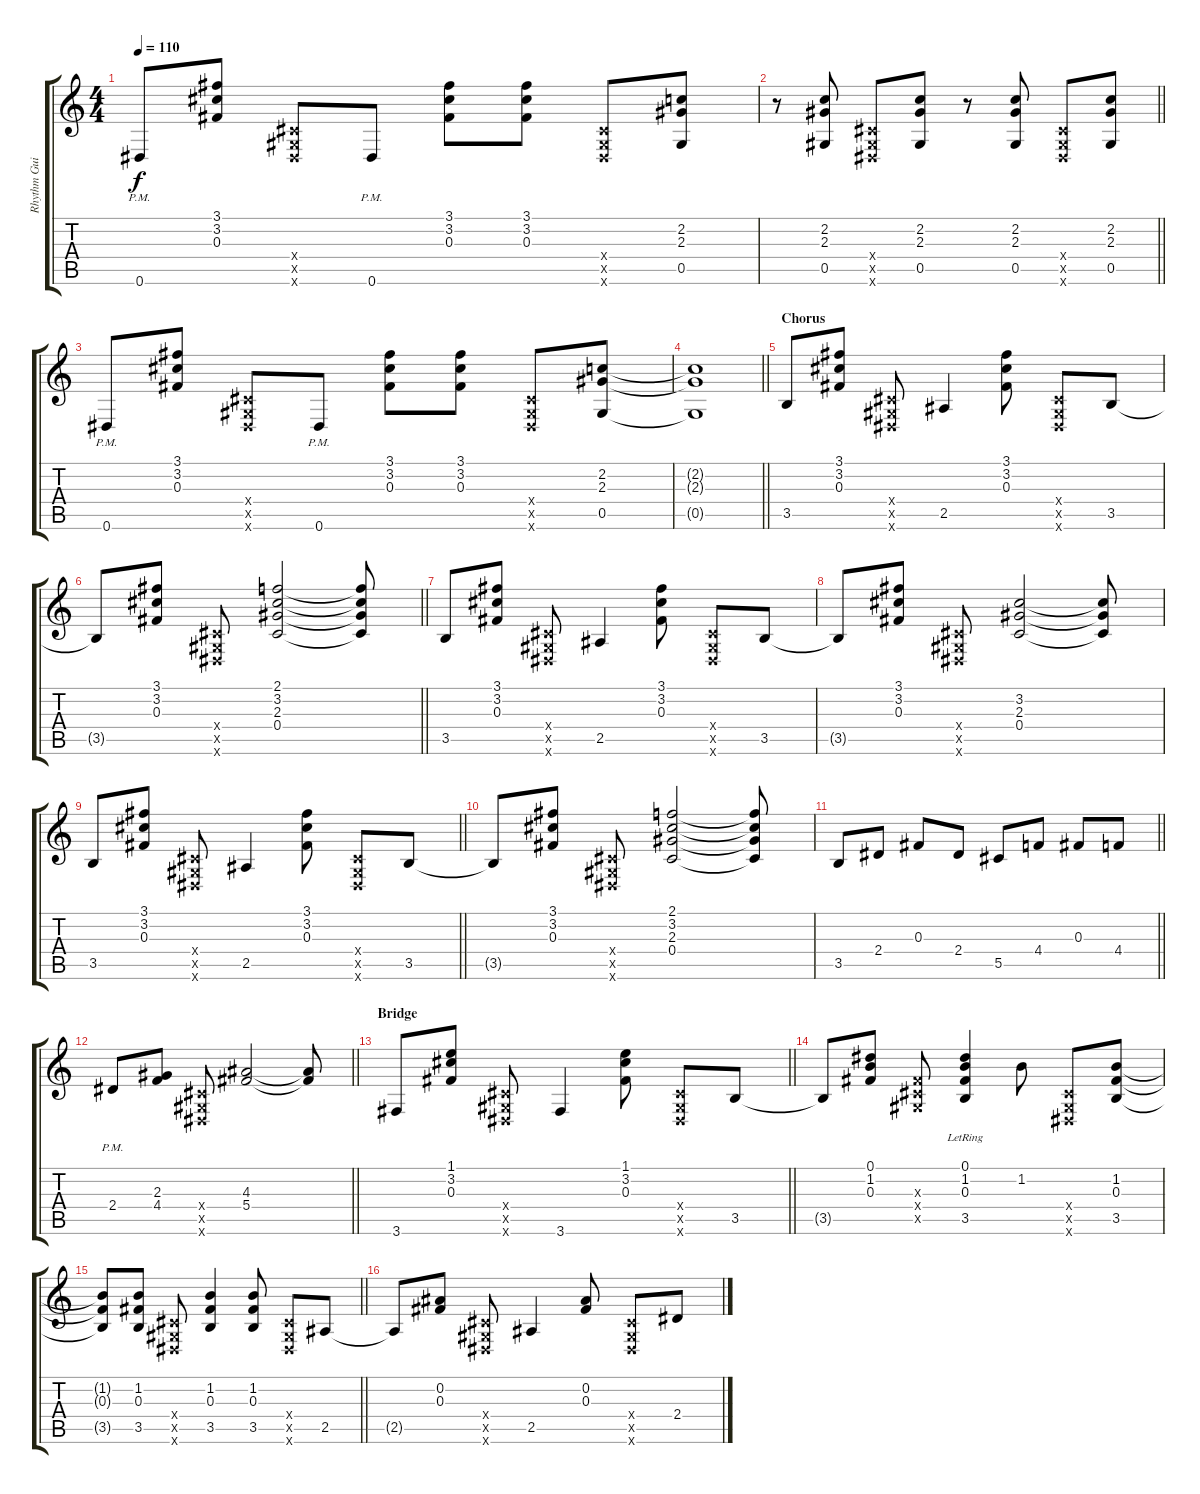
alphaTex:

\track ("Rhythm Guitar" "Rhythm Gui") {instrument acousticguitarsteel}
\staff {score tabs}
\tuning (Eb4 Bb3 Gb3 Db3 Ab2 Eb2) {hide}
\ts (4 4)
\tempo 110
\clef g2
\ks c
0.6{pm}.8{dy f} (3.1 3.2 0.3).8 (0.4{x} 0.5{x} 0.6{x}).8 0.6{pm}.8 (3.1 3.2 0.3).8 (3.1 3.2 0.3).8 (0.4{x} 0.5{x} 0.6{x}).8 (2.2 2.3 0.5).8 |
\barLineRight lightlight
r.8 (2.2 2.3 0.5).8 (0.4{x} 0.5{x} 0.6{x}).8 (2.2 2.3 0.5).8 r.8 (2.2 2.3 0.5).8 (0.4{x} 0.5{x} 0.6{x}).8 (2.2 2.3 0.5).8 |
0.6{pm}.8 (3.1 3.2 0.3).8 (0.4{x} 0.5{x} 0.6{x}).8 0.6{pm}.8 (3.1 3.2 0.3).8 (3.1 3.2 0.3).8 (0.4{x} 0.5{x} 0.6{x}).8 (2.2 2.3 0.5).8 |
\barLineRight lightlight
(2.2{t} 2.3{t} 0.5{t}).1 |
\section ("" "Chorus")
3.5.8 (3.1 3.2 0.3).8 (0.4{x} 0.5{x} 0.6{x}).8 2.5.4 (3.1 3.2 0.3).8 (0.4{x} 0.5{x} 0.6{x}).8 3.5.8 |
\barLineRight lightlight
3.5{t}.8 (3.1 3.2 0.3).8 (0.4{x} 0.5{x} 0.6{x}).8 (2.1 3.2 2.3 0.4).2 (2.1{t} 3.2{t} 2.3{t} 0.4{t}).8 |
3.5.8 (3.1 3.2 0.3).8 (0.4{x} 0.5{x} 0.6{x}).8 2.5.4 (3.1 3.2 0.3).8 (0.4{x} 0.5{x} 0.6{x}).8 3.5.8 |
3.5{t}.8 (3.1 3.2 0.3).8 (0.4{x} 0.5{x} 0.6{x}).8 (3.2 2.3 0.4).2 (3.2{t} 2.3{t} 0.4{t}).8 |
\barLineRight lightlight
3.5.8 (3.1 3.2 0.3).8 (0.4{x} 0.5{x} 0.6{x}).8 2.5.4 (3.1 3.2 0.3).8 (0.4{x} 0.5{x} 0.6{x}).8 3.5.8 |
3.5{t}.8 (3.1 3.2 0.3).8 (0.4{x} 0.5{x} 0.6{x}).8 (2.1 3.2 2.3 0.4).2 (2.1{t} 3.2{t} 2.3{t} 0.4{t}).8 |
\barLineRight lightlight
3.5.8 2.4.8 0.3.8 2.4.8 5.5.8 4.4.8 0.3.8 4.4.8 |
\barLineRight lightlight
2.4{pm}.8 (2.3 4.4).8 (0.4{x} 0.5{x} 0.6{x}).8 (4.3 5.4).2 (4.3{t} 5.4{t}).8 |
\section ("" "Bridge")
\barLineRight lightlight
3.6.8 (1.1 3.2 0.3).8 (0.4{x} 0.5{x} 0.6{x}).8 3.6.4 (1.1 3.2 0.3).8 (0.4{x} 0.5{x} 0.6{x}).8 3.5.8 |
3.5{t}.8 (0.1 1.2 0.3).8 (0.3{x} 0.4{x} 0.5{x}).8 (0.1{lr} 1.2{lr} 0.3{lr} 3.5{lr}).4 1.2.8 (0.4{x} 0.5{x} 0.6{x}).8 (1.2 0.3 3.5).8 |
\barLineRight lightlight
(1.2{t} 0.3{t} 3.5{t}).8 (1.2 0.3 3.5).8 (0.4{x} 0.5{x} 0.6{x}).8 (1.2 0.3 3.5).4 (1.2 0.3 3.5).8 (0.4{x} 0.5{x} 0.6{x}).8 2.5.8 |
2.5{t}.8 (0.2 0.3).8 (0.4{x} 0.5{x} 0.6{x}).8 2.5.4 (0.2 0.3).8 (0.4{x} 0.5{x} 0.6{x}).8 2.4.8
